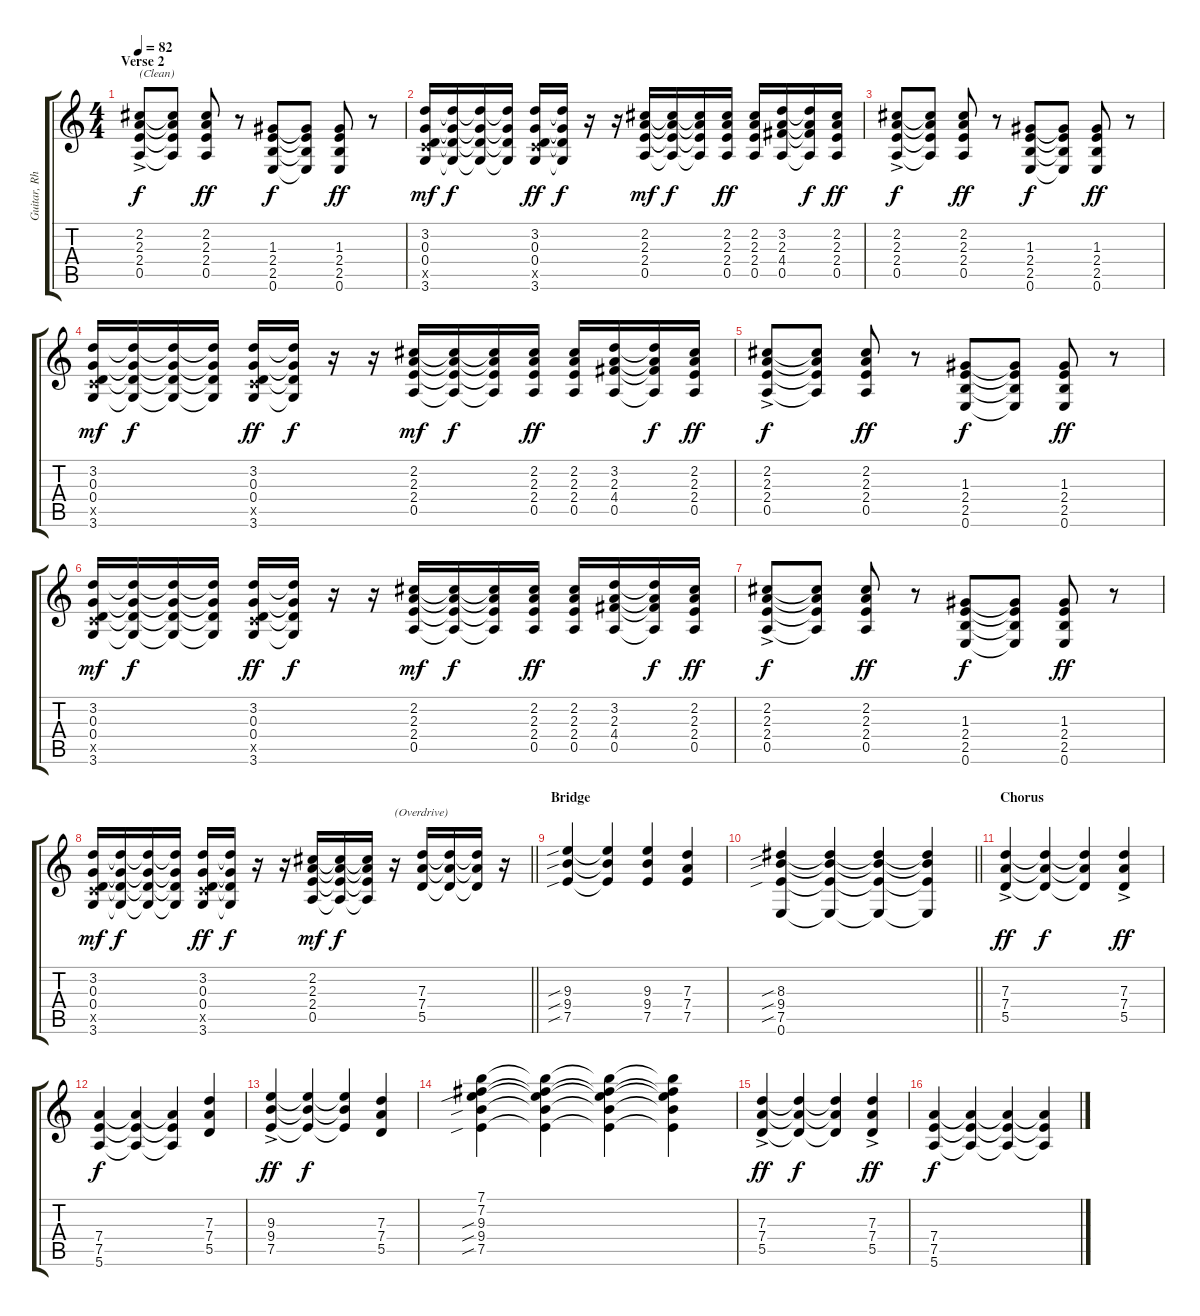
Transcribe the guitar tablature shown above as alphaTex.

\track ("Guitar, Rhythm" "Guitar, Rh") {instrument electricguitarclean}
\staff {score tabs}
\tuning (E4 B3 G3 D3 A2 E2) {hide}
\ts (4 4)
\section ("" "Verse 2")
\tempo 82
\clef g2
\ks c
(2.2{ac} 2.3{ac} 2.4{ac} 0.5{ac}).8{txt "(Clean)" dy f instrument electricguitarclean} (2.2{t} 2.3{t} 2.4{t} 0.5{t}).8 (2.2 2.3 2.4 0.5).8{dy ff} r.8 (1.3 2.4 2.5 0.6).8{dy f} (1.3{t} 2.4{t} 2.5{t} 0.6{t}).8 (1.3 2.4 2.5 0.6).8{dy ff} r.8 |
(3.2 0.3 0.4 3.5{x} 3.6).16{dy mf} (3.2{t} 0.3{t} 0.4{t} 3.6{t}).16{dy f} (3.2{t} 0.3{t} 0.4{t} 3.6{t}).16 (3.2{t} 0.3{t} 0.4{t} 3.6{t}).16 (3.2 0.3 0.4 3.5{x} 3.6).16{dy ff} (3.2{t} 0.3{t} 0.4{t} 3.6{t}).16{dy f} r.16 r.16 (2.2 2.3 2.4 0.5).16{dy mf} (2.2{t} 2.3{t} 2.4{t} 0.5{t}).16{dy f} (2.2{t} 2.3{t} 2.4{t} 0.5{t}).16 (2.2 2.3 2.4 0.5).16{dy ff} (2.2 2.3 2.4 0.5).16 (3.2 2.3 4.4 0.5).16 (3.2{t} 2.3{t} 4.4{t} 0.5{t}).16{dy f} (2.2 2.3 2.4 0.5).16{dy ff} |
(2.2{ac} 2.3{ac} 2.4{ac} 0.5{ac}).8{dy f} (2.2{t} 2.3{t} 2.4{t} 0.5{t}).8 (2.2 2.3 2.4 0.5).8{dy ff} r.8 (1.3 2.4 2.5 0.6).8{dy f} (1.3{t} 2.4{t} 2.5{t} 0.6{t}).8 (1.3 2.4 2.5 0.6).8{dy ff} r.8 |
(3.2 0.3 0.4 3.5{x} 3.6).16{dy mf} (3.2{t} 0.3{t} 0.4{t} 3.6{t}).16{dy f} (3.2{t} 0.3{t} 0.4{t} 3.6{t}).16 (3.2{t} 0.3{t} 0.4{t} 3.6{t}).16 (3.2 0.3 0.4 3.5{x} 3.6).16{dy ff} (3.2{t} 0.3{t} 0.4{t} 3.6{t}).16{dy f} r.16 r.16 (2.2 2.3 2.4 0.5).16{dy mf} (2.2{t} 2.3{t} 2.4{t} 0.5{t}).16{dy f} (2.2{t} 2.3{t} 2.4{t} 0.5{t}).16 (2.2 2.3 2.4 0.5).16{dy ff} (2.2 2.3 2.4 0.5).16 (3.2 2.3 4.4 0.5).16 (3.2{t} 2.3{t} 4.4{t} 0.5{t}).16{dy f} (2.2 2.3 2.4 0.5).16{dy ff} |
(2.2{ac} 2.3{ac} 2.4{ac} 0.5{ac}).8{dy f} (2.2{t} 2.3{t} 2.4{t} 0.5{t}).8 (2.2 2.3 2.4 0.5).8{dy ff} r.8 (1.3 2.4 2.5 0.6).8{dy f} (1.3{t} 2.4{t} 2.5{t} 0.6{t}).8 (1.3 2.4 2.5 0.6).8{dy ff} r.8 |
(3.2 0.3 0.4 3.5{x} 3.6).16{dy mf} (3.2{t} 0.3{t} 0.4{t} 3.6{t}).16{dy f} (3.2{t} 0.3{t} 0.4{t} 3.6{t}).16 (3.2{t} 0.3{t} 0.4{t} 3.6{t}).16 (3.2 0.3 0.4 3.5{x} 3.6).16{dy ff} (3.2{t} 0.3{t} 0.4{t} 3.6{t}).16{dy f} r.16 r.16 (2.2 2.3 2.4 0.5).16{dy mf} (2.2{t} 2.3{t} 2.4{t} 0.5{t}).16{dy f} (2.2{t} 2.3{t} 2.4{t} 0.5{t}).16 (2.2 2.3 2.4 0.5).16{dy ff} (2.2 2.3 2.4 0.5).16 (3.2 2.3 4.4 0.5).16 (3.2{t} 2.3{t} 4.4{t} 0.5{t}).16{dy f} (2.2 2.3 2.4 0.5).16{dy ff} |
(2.2{ac} 2.3{ac} 2.4{ac} 0.5{ac}).8{dy f} (2.2{t} 2.3{t} 2.4{t} 0.5{t}).8 (2.2 2.3 2.4 0.5).8{dy ff} r.8 (1.3 2.4 2.5 0.6).8{dy f} (1.3{t} 2.4{t} 2.5{t} 0.6{t}).8 (1.3 2.4 2.5 0.6).8{dy ff} r.8 |
\barLineRight lightlight
(3.2 0.3 0.4 3.5{x} 3.6).16{dy mf} (3.2{t} 0.3{t} 0.4{t} 3.6{t}).16{dy f} (3.2{t} 0.3{t} 0.4{t} 3.6{t}).16 (3.2{t} 0.3{t} 0.4{t} 3.6{t}).16 (3.2 0.3 0.4 3.5{x} 3.6).16{dy ff} (3.2{t} 0.3{t} 0.4{t} 3.6{t}).16{dy f} r.16 r.16 (2.2 2.3 2.4 0.5).16{dy mf} (2.2{t} 2.3{t} 2.4{t} 0.5{t}).16{dy f} (2.2{t} 2.3{t} 2.4{t} 0.5{t}).16 r.16{txt "(Overdrive)" instrument overdrivenguitar} (7.3 7.4 5.5).16 (7.3{t} 7.4{t} 5.5{t}).16 (7.3{t} 7.4{t} 5.5{t}).16 r.16 |
\section ("" "Bridge")
(9.3{sib} 9.4{sib} 7.5{sib}).4 (9.3{t} 9.4{t} 7.5{t}).4 (9.3 9.4 7.5).4 (7.3 7.4 7.5).4 |
\barLineRight lightlight
(8.3{sib} 9.4{sib} 7.5{sib} 0.6).4 (8.3{t} 9.4{t} 7.5{t} 0.6{t}).4 (8.3{t} 9.4{t} 7.5{t} 0.6{t}).4 (8.3{t} 9.4{t} 7.5{t} 0.6{t}).4 |
\section ("" "Chorus")
(7.3{ac} 7.4{ac} 5.5{ac}).4{dy ff} (7.3{t} 7.4{t} 5.5{t}).4{dy f} (7.3{t} 7.4{t} 5.5{t}).4 (7.3{ac} 7.4{ac} 5.5{ac}).4{dy ff} |
(7.4 7.5 5.6).4{dy f} (7.4{t} 7.5{t} 5.6{t}).4 (7.4{t} 7.5{t} 5.6{t}).4 (7.3 7.4 5.5).4 |
(9.3{ac} 9.4{ac} 7.5{ac}).4{dy ff} (9.3{t} 9.4{t} 7.5{t}).4{dy f} (9.3{t} 9.4{t} 7.5{t}).4 (7.3 7.4 5.5).4 |
(7.1 7.2 9.3{sib} 9.4{sib} 7.5{sib}).4 (7.1{t} 7.2{t} 9.3{t} 9.4{t} 7.5{t}).4 (7.1{t} 7.2{t} 9.3{t} 9.4{t} 7.5{t}).4 (7.1{t} 7.2{t} 9.3{t} 9.4{t} 7.5{t}).4 |
(7.3{ac} 7.4{ac} 5.5{ac}).4{dy ff} (7.3{t} 7.4{t} 5.5{t}).4{dy f} (7.3{t} 7.4{t} 5.5{t}).4 (7.3{ac} 7.4{ac} 5.5{ac}).4{dy ff} |
(7.4 7.5 5.6).4{dy f} (7.4{t} 7.5{t} 5.6{t}).4 (7.4{t} 7.5{t} 5.6{t}).4 (7.4{t} 7.5{t} 5.6{t}).4
